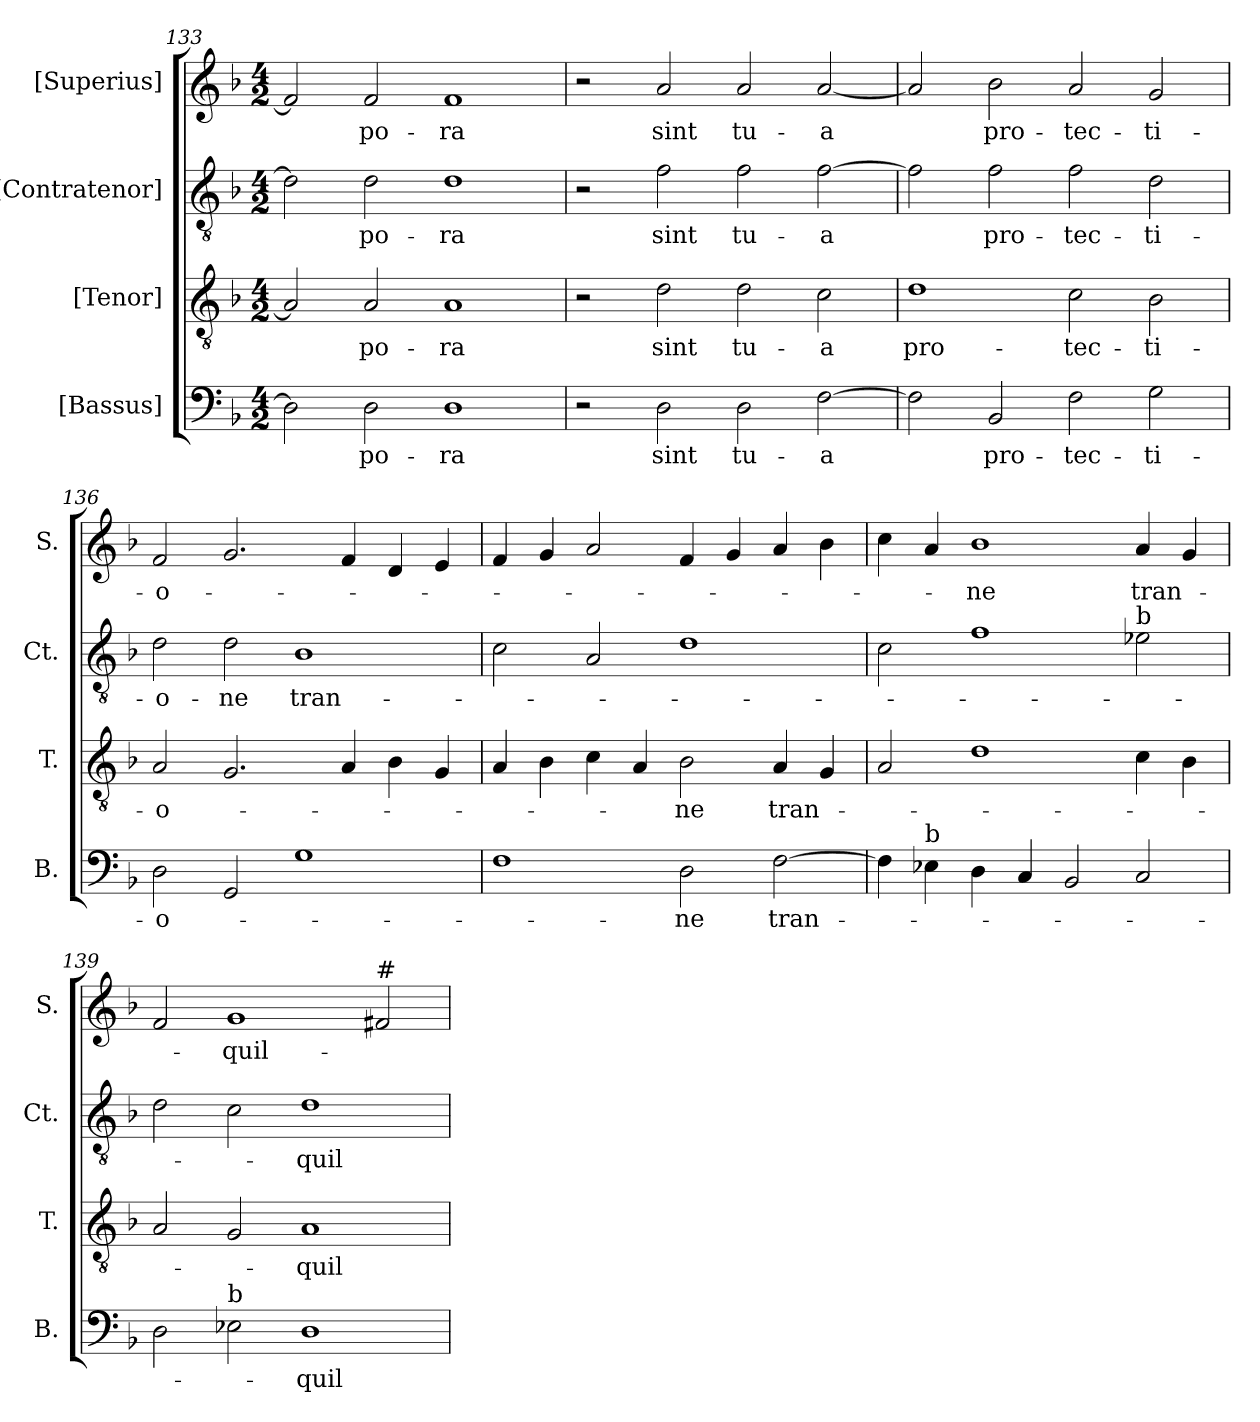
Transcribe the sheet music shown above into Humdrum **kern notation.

**kern	**text	**kern	**text	**kern	**text	**kern	**text
*part4	*part4	*part3	*part3	*part2	*part2	*part1	*part1
*staff4	*staff4	*staff3	*staff3	*staff2	*staff2	*staff1	*staff1
*I"[Bassus]	*	*I"[Tenor]	*	*I"[Contratenor]	*	*I"[Superius]	*
*I'B.	*	*I'T.	*	*I'Ct.	*	*I'S.	*
*clefF4	*	*clefGv2	*	*clefGv2	*	*clefG2	*
*	*	*ITrd7c12	*	*ITrd7c12	*	*	*
*k[b-]	*	*k[b-]	*	*k[b-]	*	*k[b-]	*
*F:	*	*F:	*	*F:	*	*F:	*
*M4/2	*	*M4/2	*	*M4/2	*	*M4/2	*
=133	=133	=133	=133	=133	=133	=133	=133
2Di\]	.	2AAi/]	.	2Di\]	.	2fi/]	.
!	!LO:LY:b:color=#000000	!	!	!	!	!	!
!	!	!	!LO:LY:b:color=#000000	!	!	!	!
!	!	!	!	!	!LO:LY:b:color=#000000	!	!
!	!	!	!	!	!	!	!LO:LY:b:color=#000000
2Di\	-po-	2AAi/	-po-	2Di\	-po-	2fi/	-po-
!	!LO:LY:b:color=#000000	!	!	!	!	!	!
!	!	!	!LO:LY:b:color=#000000	!	!	!	!
!	!	!	!	!	!LO:LY:b:color=#000000	!	!
!	!	!	!	!	!	!	!LO:LY:b:color=#000000
1Di	-ra	1AAi	-ra	1Di	-ra	1fi	-ra
!!LO:PB:g=z
=134	=134	=134	=134	=134	=134	=134	=134
2r	.	2r	.	2r	.	2r	.
!	!LO:LY:b:color=#000000	!	!	!	!	!	!
!	!	!	!LO:LY:b:color=#000000	!	!	!	!
!	!	!	!	!	!LO:LY:b:color=#000000	!	!
!	!	!	!	!	!	!	!LO:LY:b:color=#000000
2Di\	sint	2Di\	sint	2Fi\	sint	2ai/	sint
!	!LO:LY:b:color=#000000	!	!	!	!	!	!
!	!	!	!LO:LY:b:color=#000000	!	!	!	!
!	!	!	!	!	!LO:LY:b:color=#000000	!	!
!	!	!	!	!	!	!	!LO:LY:b:color=#000000
2Di\	tu-	2Di\	tu-	2Fi\	tu-	2ai/	tu-
!	!LO:LY:b:color=#000000	!	!	!	!	!	!
!	!	!	!LO:LY:b:color=#000000	!	!	!	!
!	!	!	!	!	!LO:LY:b:color=#000000	!	!
!	!	!	!	!	!	!	!LO:LY:b:color=#000000
[>2Fi\	-a	2Ci\	-a	[>2Fi\	-a	[<2ai/	-a
=135	=135	=135	=135	=135	=135	=135	=135
!	!	!	!LO:LY:b:color=#000000	!	!	!	!
2Fi\]	.	1Di	pro-	2Fi\]	.	2ai/]	.
!	!LO:LY:b:color=#000000	!	!	!	!	!	!
!	!	!	!	!	!LO:LY:b:color=#000000	!	!
!	!	!	!	!	!	!	!LO:LY:b:color=#000000
2BB-i/	pro-	.	.	2Fi\	pro-	2b-i\	pro-
!	!LO:LY:b:color=#000000	!	!	!	!	!	!
!	!	!	!LO:LY:b:color=#000000	!	!	!	!
!	!	!	!	!	!LO:LY:b:color=#000000	!	!
!	!	!	!	!	!	!	!LO:LY:b:color=#000000
2Fi\	-tec-	2Ci\	-tec-	2Fi\	-tec-	2ai/	-tec-
!	!LO:LY:b:color=#000000	!	!	!	!	!	!
!	!	!	!LO:LY:b:color=#000000	!	!	!	!
!	!	!	!	!	!LO:LY:b:color=#000000	!	!
!	!	!	!	!	!	!	!LO:LY:b:color=#000000
2Gi\	-ti-	2BB-i\	-ti-	2Di\	-ti-	2gi/	-ti-
=136	=136	=136	=136	=136	=136	=136	=136
!	!LO:LY:b:color=#000000	!	!	!	!	!	!
!	!	!	!LO:LY:b:color=#000000	!	!	!	!
!	!	!	!	!	!LO:LY:b:color=#000000	!	!
!	!	!	!	!	!	!	!LO:LY:b:color=#000000
2Di\	-o-	2AAi/	-o-	2Di\	-o-	2fi/	-o-
!	!	!	!	!	!LO:LY:b:color=#000000	!	!
2GGi/	.	2.GGi/	.	2Di\	-ne	2.gi/	.
!	!	!	!	!	!LO:LY:b:color=#000000	!	!
1Gi	.	.	.	1BB-i	tran-	.	.
.	.	4AAi/	.	.	.	4fi/	.
.	.	4BB-i\	.	.	.	4di/	.
.	.	4GGi/	.	.	.	4ei/	.
=137	=137	=137	=137	=137	=137	=137	=137
1Fi	.	4AAi/	.	2Ci\	.	4fi/	.
.	.	4BB-i\	.	.	.	4gi/	.
.	.	4Ci\	.	2AAi/	.	2ai/	.
.	.	4AAi/	.	.	.	.	.
!	!LO:LY:b:color=#000000	!	!	!	!	!	!
!	!	!	!LO:LY:b:color=#000000	!	!	!	!
2Di\	-ne	2BB-i\	-ne	1Di	.	4fi/	.
.	.	.	.	.	.	4gi/	.
!	!LO:LY:b:color=#000000	!	!	!	!	!	!
!	!	!	!LO:LY:b:color=#000000	!	!	!	!
[>2Fi\	tran-	4AAi/	tran-	.	.	4ai/	.
.	.	4GGi/	.	.	.	4b-i\	.
!!LO:LB:g=z
=138	=138	=138	=138	=138	=138	=138	=138
4Fi\]	.	2AAi/	.	2Ci\	.	4cci\	.
!LO:TX:a:t=b	!	!	!	!	!	!	!
4E-j\	.	.	.	.	.	4ai/	.
!	!	!	!	!	!	!	!LO:LY:b:color=#000000
4Di\	.	1Di	.	1Fi	.	1b-i	-ne
4Ci/	.	.	.	.	.	.	.
2BB-i/	.	.	.	.	.	.	.
!	!	!	!	!LO:TX:a:t=b	!	!	!
!	!	!	!	!	!	!	!LO:LY:b:color=#000000
2Ci/	.	4Ci\	.	2E-j\	.	4ai/	tran-
.	.	4BB-i\	.	.	.	4gi/	.
=139	=139	=139	=139	=139	=139	=139	=139
2Di\	.	2AAi/	.	2Di\	.	2fi/	.
!LO:TX:a:t=b	!	!	!	!	!	!	!
!	!	!	!	!	!	!	!LO:LY:b:color=#000000
2E-j\	.	2GGi/	.	2Ci\	.	1gi	-quil-
!	!LO:LY:b:color=#000000	!	!	!	!	!	!
!	!	!	!LO:LY:b:color=#000000	!	!	!	!
!	!	!	!	!	!LO:LY:b:color=#000000	!	!
1Di	-quil-	1AAi	-quil-	1Di	-quil-	.	.
!	!	!	!	!	!	!LO:TX:a:t=#	!
.	.	.	.	.	.	2f#j/	.
=	=	=	=	=	=	=	=
*-	*-	*-	*-	*-	*-	*-	*-
